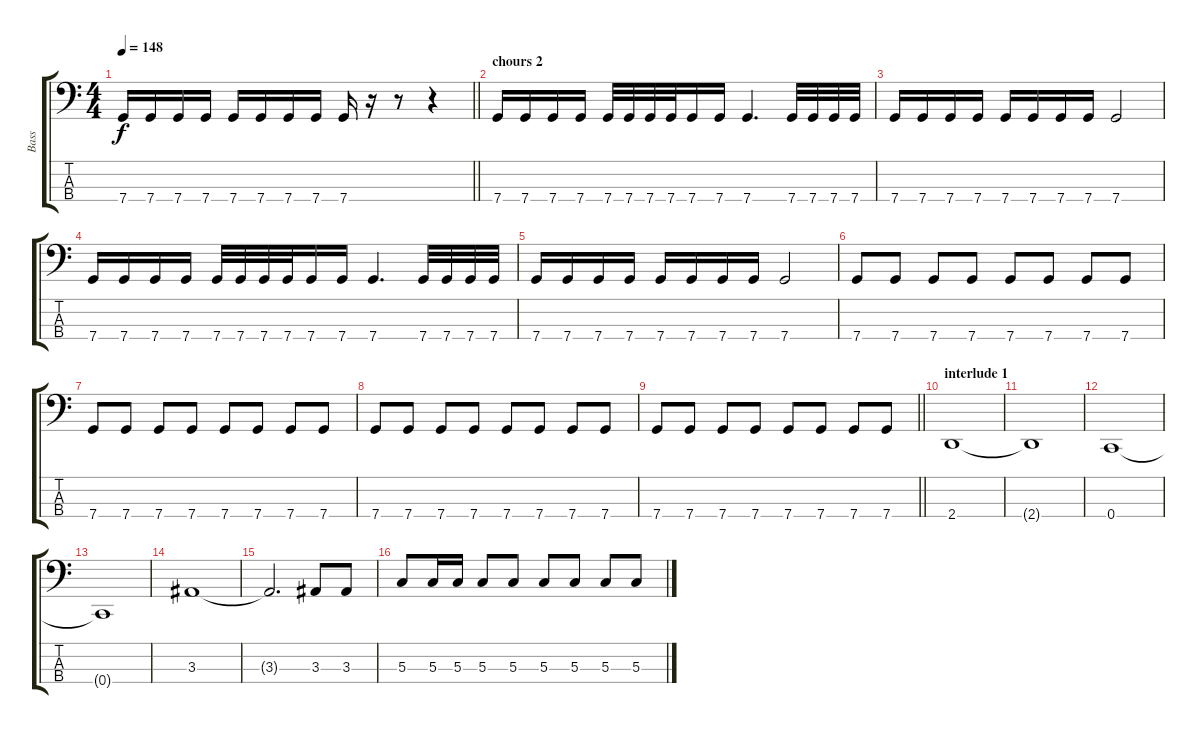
\track ("Bass" "Bass") {instrument electricbassfinger}
\staff {score tabs}
\tuning (F2 C2 G1 C1) {hide}
\ts (4 4)
\tempo 148
\clef f4
\barLineRight lightlight
\ks c
7.4.16{dy f} 7.4.16 7.4.16 7.4.16 7.4.16 7.4.16 7.4.16 7.4.16 7.4.16 r.16 r.8 r.4 |
\section ("" "chours 2")
7.4.16 7.4.16 7.4.16 7.4.16 7.4.32 7.4.32 7.4.32 7.4.32 7.4.16 7.4.16 7.4.4{d} 7.4.32 7.4.32 7.4.32 7.4.32 |
7.4.16 7.4.16 7.4.16 7.4.16 7.4.16 7.4.16 7.4.16 7.4.16 7.4.2 |
7.4.16 7.4.16 7.4.16 7.4.16 7.4.32 7.4.32 7.4.32 7.4.32 7.4.16 7.4.16 7.4.4{d} 7.4.32 7.4.32 7.4.32 7.4.32 |
7.4.16 7.4.16 7.4.16 7.4.16 7.4.16 7.4.16 7.4.16 7.4.16 7.4.2 |
7.4.8 7.4.8 7.4.8 7.4.8 7.4.8 7.4.8 7.4.8 7.4.8 |
7.4.8 7.4.8 7.4.8 7.4.8 7.4.8 7.4.8 7.4.8 7.4.8 |
7.4.8 7.4.8 7.4.8 7.4.8 7.4.8 7.4.8 7.4.8 7.4.8 |
\barLineRight lightlight
7.4.8 7.4.8 7.4.8 7.4.8 7.4.8 7.4.8 7.4.8 7.4.8 |
\section ("" "interlude 1")
2.4.1 |
2.4{t}.1 |
0.4.1 |
0.4{t}.1 |
3.3.1 |
3.3{t}.2{d} 3.3.8 3.3.8 |
5.3.8 5.3.16 5.3.16 5.3.8 5.3.8 5.3.8 5.3.8 5.3.8 5.3.8
